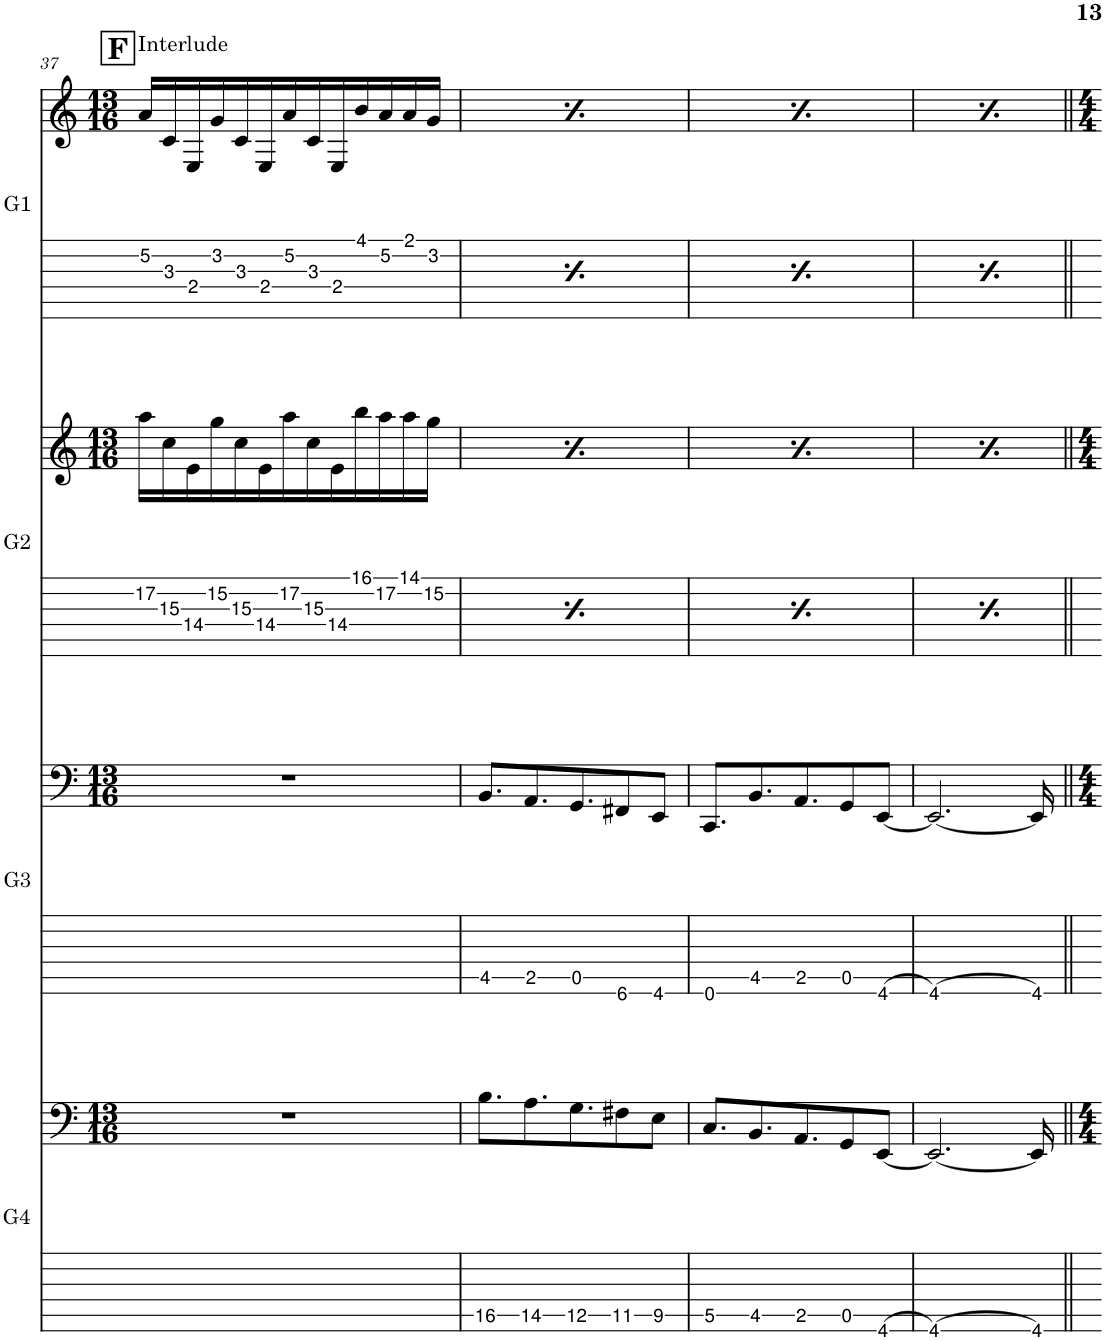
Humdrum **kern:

**kern	**kern	**kern	**kern	**kern	**kern	**kern	**kern
*part4	*part4	*part3	*part3	*part2	*part2	*part1	*part1
*staff8	*staff7	*staff6	*staff5	*staff4	*staff3	*staff2	*staff1
*I"G4	*	*I"G3	*	*I"G2	*	*I"G1	*
*I'G4	*	*I'G3	*	*I'G2	*	*I'G1	*
!!LO:PB:g=z
*clefF4	*clefF4	*clefF4	*clefF4	*	*clefG2	*	*clefG2
*k[]	*k[]	*k[]	*k[]	*k[]	*k[]	*k[]	*k[]
*M13/16	*M13/16	*M13/16	*M13/16	*M13/16	*M13/16	*M13/16	*M13/16
!!LO:REH:place=s1:a:B:cj:fs=14:t=F
=37	=37	=37	=37	=37	=37	=37	=37
!	!	!	!	!	!	!	!LO:TX:a:t=Interlude
16%13r	16%13r	16%13r	16%13r	16aaLL	16aa\LL	16aLL	16a/LL
.	.	.	.	16cc	16cc\	16c	16c/
.	.	.	.	16e	16e\	16E	16E/
.	.	.	.	16gg	16gg\	16g	16g/
.	.	.	.	16cc	16cc\	16c	16c/
.	.	.	.	16e	16e\	16E	16E/
.	.	.	.	16aa	16aa\	16a	16a/
.	.	.	.	16cc	16cc\	16c	16c/
.	.	.	.	16e	16e\	16E	16E/
.	.	.	.	16bb	16bb\	16b	16b/
.	.	.	.	16aa	16aa\	16a	16a/
.	.	.	.	16aa	16aa\	16a	16a/
.	.	.	.	16ggJJ	16gg\JJ	16gJJ	16g/JJ
!!LO:REH:place=s1:a:B:cj:fs=14:t=F
=38	=38	=38	=38	=38	=38	=38	=38
!	!	!	!	!	!	!	!LO:TX:a:t=Interlude
8.BL	8.B\L	8.BBL	8.BB/L	16aaLL	16aa\LL	16aLL	16a/LL
.	.	.	.	16cc	16cc\	16c	16c/
.	.	.	.	16e	16e\	16E	16E/
8.A	8.A\	8.AA	8.AA/	16gg	16gg\	16g	16g/
.	.	.	.	16cc	16cc\	16c	16c/
.	.	.	.	16e	16e\	16E	16E/
8.G	8.G\	8.GG	8.GG/	16aa	16aa\	16a	16a/
.	.	.	.	16cc	16cc\	16c	16c/
.	.	.	.	16e	16e\	16E	16E/
8F#X	8F#X\	8FF#X	8FF#X/	16bb	16bb\	16b	16b/
.	.	.	.	16aa	16aa\	16a	16a/
8EJ	8E\J	8EEJ	8EE/J	16aa	16aa\	16a	16a/
.	.	.	.	16ggJJ	16gg\JJ	16gJJ	16g/JJ
!!LO:REH:place=s1:a:B:cj:fs=14:t=F
=39	=39	=39	=39	=39	=39	=39	=39
!	!	!	!	!	!	!	!LO:TX:a:t=Interlude
8.CL	8.C/L	8.CCL	8.CC/L	16aaLL	16aa\LL	16aLL	16a/LL
.	.	.	.	16cc	16cc\	16c	16c/
.	.	.	.	16e	16e\	16E	16E/
8.BB	8.BB/	8.BB	8.BB/	16gg	16gg\	16g	16g/
.	.	.	.	16cc	16cc\	16c	16c/
.	.	.	.	16e	16e\	16E	16E/
8.AA	8.AA/	8.AA	8.AA/	16aa	16aa\	16a	16a/
.	.	.	.	16cc	16cc\	16c	16c/
.	.	.	.	16e	16e\	16E	16E/
8GG	8GG/	8GG	8GG/	16bb	16bb\	16b	16b/
.	.	.	.	16aa	16aa\	16a	16a/
[8EEJ	[8EE/J	[8EEJ	[8EE/J	16aa	16aa\	16a	16a/
.	.	.	.	16ggJJ	16gg\JJ	16gJJ	16g/JJ
!!LO:REH:place=s1:a:B:cj:fs=14:t=F
=40	=40	=40	=40	=40	=40	=40	=40
!	!	!	!	!	!	!	!LO:TX:a:t=Interlude
2.EE_	2.EE/_	2.EE_	2.EE/_	16aaLL	16aa\LL	16aLL	16a/LL
.	.	.	.	16cc	16cc\	16c	16c/
.	.	.	.	16e	16e\	16E	16E/
.	.	.	.	16gg	16gg\	16g	16g/
.	.	.	.	16cc	16cc\	16c	16c/
.	.	.	.	16e	16e\	16E	16E/
.	.	.	.	16aa	16aa\	16a	16a/
.	.	.	.	16cc	16cc\	16c	16c/
.	.	.	.	16e	16e\	16E	16E/
.	.	.	.	16bb	16bb\	16b	16b/
.	.	.	.	16aa	16aa\	16a	16a/
.	.	.	.	16aa	16aa\	16a	16a/
16EE]	16EE/]	16EE]	16EE/]	16ggJJ	16gg\JJ	16gJJ	16g/JJ
=||	=||	=||	=||	=||	=||	=||	=||
*-	*-	*-	*-	*-	*-	*-	*-
